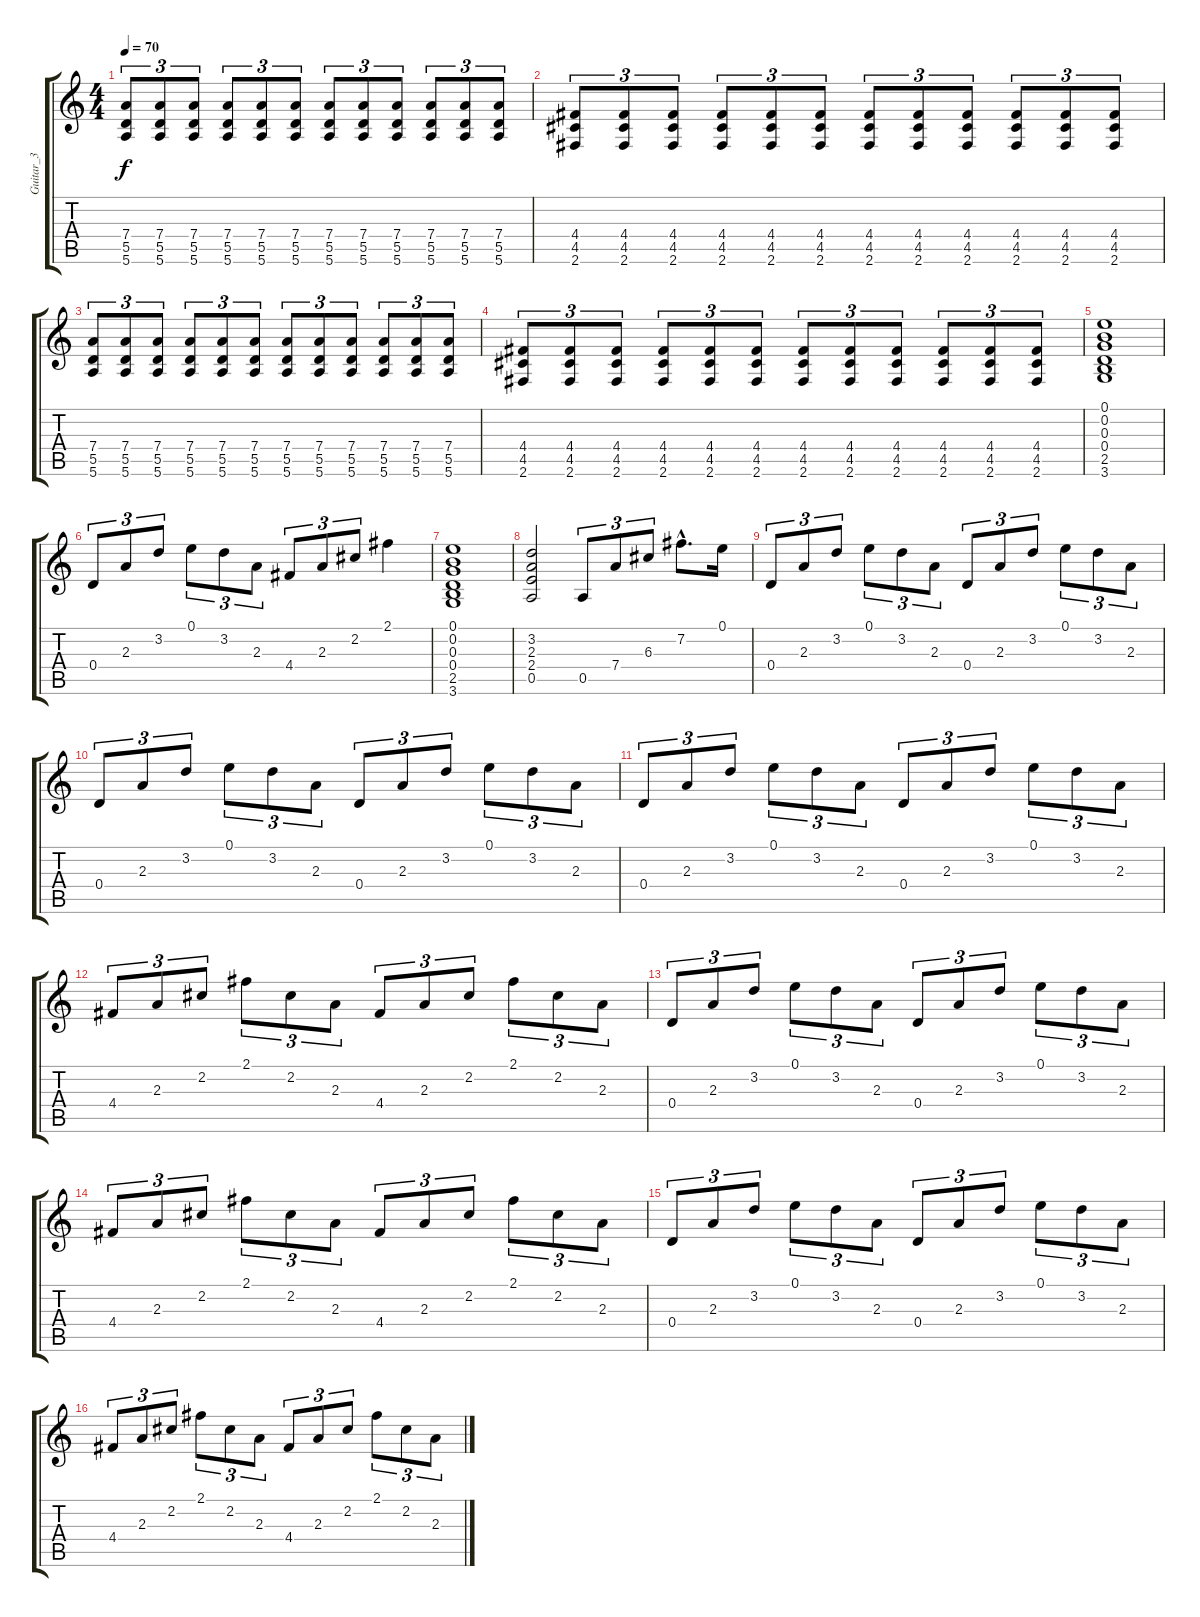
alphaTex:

\track ("Guitar_3" "Guitar_3") {instrument electricguitarclean}
\staff {score tabs}
\tuning (E4 B3 G3 D3 A2 E2) {hide}
\ts (4 4)
\tempo 70
\clef g2
\ks c
(7.4 5.5 5.6).8{tu (3 2) dy f} (7.4 5.5 5.6).8{tu (3 2)} (7.4 5.5 5.6).8{tu (3 2)} (7.4 5.5 5.6).8{tu (3 2)} (7.4 5.5 5.6).8{tu (3 2)} (7.4 5.5 5.6).8{tu (3 2)} (7.4 5.5 5.6).8{tu (3 2)} (7.4 5.5 5.6).8{tu (3 2)} (7.4 5.5 5.6).8{tu (3 2)} (7.4 5.5 5.6).8{tu (3 2)} (7.4 5.5 5.6).8{tu (3 2)} (7.4 5.5 5.6).8{tu (3 2)} |
(4.4 4.5 2.6).8{tu (3 2)} (4.4 4.5 2.6).8{tu (3 2)} (4.4 4.5 2.6).8{tu (3 2)} (4.4 4.5 2.6).8{tu (3 2)} (4.4 4.5 2.6).8{tu (3 2)} (4.4 4.5 2.6).8{tu (3 2)} (4.4 4.5 2.6).8{tu (3 2)} (4.4 4.5 2.6).8{tu (3 2)} (4.4 4.5 2.6).8{tu (3 2)} (4.4 4.5 2.6).8{tu (3 2)} (4.4 4.5 2.6).8{tu (3 2)} (4.4 4.5 2.6).8{tu (3 2)} |
(7.4 5.5 5.6).8{tu (3 2)} (7.4 5.5 5.6).8{tu (3 2)} (7.4 5.5 5.6).8{tu (3 2)} (7.4 5.5 5.6).8{tu (3 2)} (7.4 5.5 5.6).8{tu (3 2)} (7.4 5.5 5.6).8{tu (3 2)} (7.4 5.5 5.6).8{tu (3 2)} (7.4 5.5 5.6).8{tu (3 2)} (7.4 5.5 5.6).8{tu (3 2)} (7.4 5.5 5.6).8{tu (3 2)} (7.4 5.5 5.6).8{tu (3 2)} (7.4 5.5 5.6).8{tu (3 2)} |
(4.4 4.5 2.6).8{tu (3 2)} (4.4 4.5 2.6).8{tu (3 2)} (4.4 4.5 2.6).8{tu (3 2)} (4.4 4.5 2.6).8{tu (3 2)} (4.4 4.5 2.6).8{tu (3 2)} (4.4 4.5 2.6).8{tu (3 2)} (4.4 4.5 2.6).8{tu (3 2)} (4.4 4.5 2.6).8{tu (3 2)} (4.4 4.5 2.6).8{tu (3 2)} (4.4 4.5 2.6).8{tu (3 2)} (4.4 4.5 2.6).8{tu (3 2)} (4.4 4.5 2.6).8{tu (3 2)} |
(0.1 0.2 0.3 0.4 2.5 3.6).1 |
0.4.8{tu (3 2)} 2.3.8{tu (3 2)} 3.2.8{tu (3 2)} 0.1.8{tu (3 2)} 3.2.8{tu (3 2)} 2.3.8{tu (3 2)} 4.4.8{tu (3 2)} 2.3.8{tu (3 2)} 2.2.8{tu (3 2)} 2.1.4 |
(0.1 0.2 0.3 0.4 2.5 3.6).1 |
(3.2 2.3 2.4 0.5).2 0.5.8{tu (3 2)} 7.4.8{tu (3 2)} 6.3.8{tu (3 2)} 7.2{hac}.8{d} 0.1.16 |
0.4.8{tu (3 2)} 2.3.8{tu (3 2)} 3.2.8{tu (3 2)} 0.1.8{tu (3 2)} 3.2.8{tu (3 2)} 2.3.8{tu (3 2)} 0.4.8{tu (3 2)} 2.3.8{tu (3 2)} 3.2.8{tu (3 2)} 0.1.8{tu (3 2)} 3.2.8{tu (3 2)} 2.3.8{tu (3 2)} |
0.4.8{tu (3 2)} 2.3.8{tu (3 2)} 3.2.8{tu (3 2)} 0.1.8{tu (3 2)} 3.2.8{tu (3 2)} 2.3.8{tu (3 2)} 0.4.8{tu (3 2)} 2.3.8{tu (3 2)} 3.2.8{tu (3 2)} 0.1.8{tu (3 2)} 3.2.8{tu (3 2)} 2.3.8{tu (3 2)} |
0.4.8{tu (3 2)} 2.3.8{tu (3 2)} 3.2.8{tu (3 2)} 0.1.8{tu (3 2)} 3.2.8{tu (3 2)} 2.3.8{tu (3 2)} 0.4.8{tu (3 2)} 2.3.8{tu (3 2)} 3.2.8{tu (3 2)} 0.1.8{tu (3 2)} 3.2.8{tu (3 2)} 2.3.8{tu (3 2)} |
4.4.8{tu (3 2)} 2.3.8{tu (3 2)} 2.2.8{tu (3 2)} 2.1.8{tu (3 2)} 2.2.8{tu (3 2)} 2.3.8{tu (3 2)} 4.4.8{tu (3 2)} 2.3.8{tu (3 2)} 2.2.8{tu (3 2)} 2.1.8{tu (3 2)} 2.2.8{tu (3 2)} 2.3.8{tu (3 2)} |
0.4.8{tu (3 2)} 2.3.8{tu (3 2)} 3.2.8{tu (3 2)} 0.1.8{tu (3 2)} 3.2.8{tu (3 2)} 2.3.8{tu (3 2)} 0.4.8{tu (3 2)} 2.3.8{tu (3 2)} 3.2.8{tu (3 2)} 0.1.8{tu (3 2)} 3.2.8{tu (3 2)} 2.3.8{tu (3 2)} |
4.4.8{tu (3 2)} 2.3.8{tu (3 2)} 2.2.8{tu (3 2)} 2.1.8{tu (3 2)} 2.2.8{tu (3 2)} 2.3.8{tu (3 2)} 4.4.8{tu (3 2)} 2.3.8{tu (3 2)} 2.2.8{tu (3 2)} 2.1.8{tu (3 2)} 2.2.8{tu (3 2)} 2.3.8{tu (3 2)} |
0.4.8{tu (3 2)} 2.3.8{tu (3 2)} 3.2.8{tu (3 2)} 0.1.8{tu (3 2)} 3.2.8{tu (3 2)} 2.3.8{tu (3 2)} 0.4.8{tu (3 2)} 2.3.8{tu (3 2)} 3.2.8{tu (3 2)} 0.1.8{tu (3 2)} 3.2.8{tu (3 2)} 2.3.8{tu (3 2)} |
4.4.8{tu (3 2)} 2.3.8{tu (3 2)} 2.2.8{tu (3 2)} 2.1.8{tu (3 2)} 2.2.8{tu (3 2)} 2.3.8{tu (3 2)} 4.4.8{tu (3 2)} 2.3.8{tu (3 2)} 2.2.8{tu (3 2)} 2.1.8{tu (3 2)} 2.2.8{tu (3 2)} 2.3.8{tu (3 2)}
